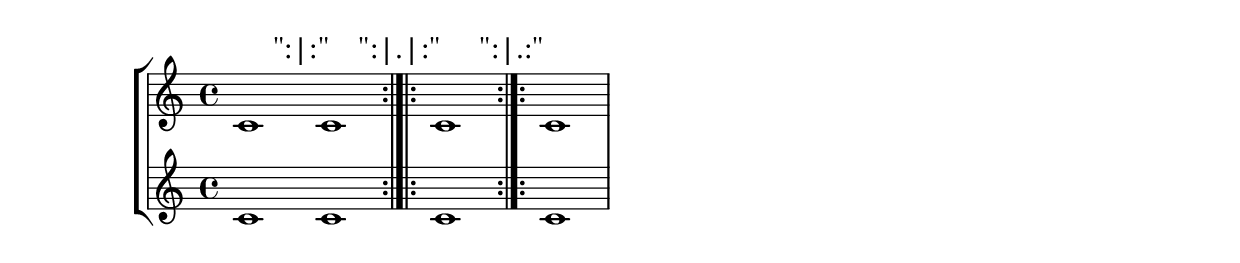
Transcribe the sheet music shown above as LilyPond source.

\version "2.14.0"

\header {
  texidoc = "Three types of double repeat bar line are supported."
}
\new StaffGroup <<
  \new Staff \relative c' {
    c1
    \mark "\":|:\""
    \bar ":|:"
    c1
    \mark "\":|.|:\""
    \bar ":|.|:"
    c1
    \mark "\":|.:\""
    \bar ":|.:"
    c1
  }
  \new Staff \relative c' {
    \repeat unfold 4 { c1 }
  }
>>
